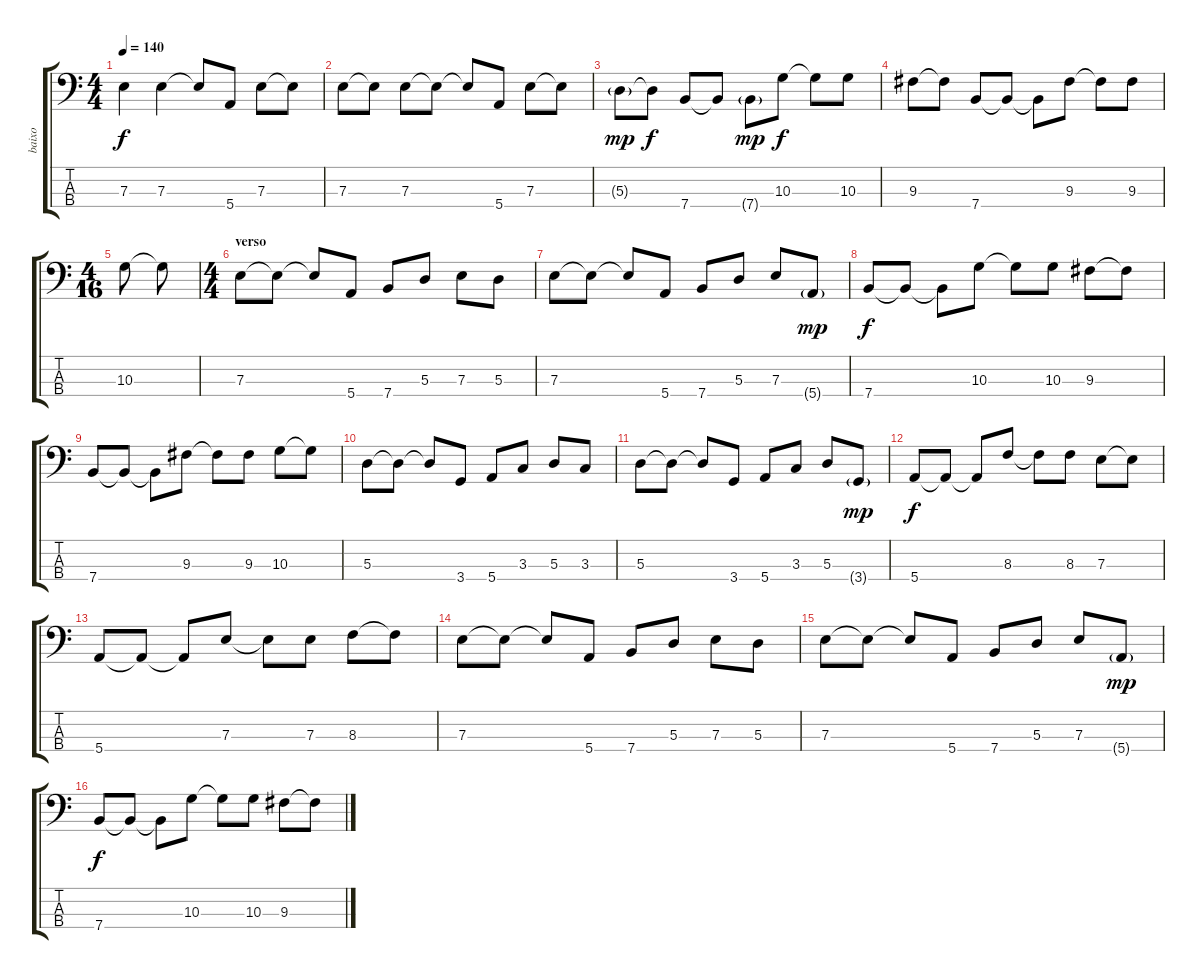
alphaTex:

\track ("baixo" "baixo") {instrument electricbassfinger}
\staff {score tabs}
\tuning (G2 D2 A1 E1) {hide}
\ts (4 4)
\tempo 140
\clef f4
\ks c
7.3.4{dy f instrument electricbassfinger} 7.3.4 7.3{t}.8 5.4.8 7.3.8 7.3{t}.8 |
7.3.8 7.3{t}.8 7.3.8 7.3{t}.8 7.3{t}.8 5.4.8 7.3.8 7.3{t}.8 |
5.3{g}.8{dy mp} 5.3{t}.8{dy f} 7.4.8 7.4{t}.8 7.4{g}.8{dy mp} 10.3.8{dy f} 10.3{t}.8 10.3.8 |
9.3.8 9.3{t}.8 7.4.8 7.4{t}.8 7.4{t}.8 9.3.8 9.3{t}.8 9.3.8 |
\ts (4 16)
10.3.8 10.3{t}.8 |
\ts (4 4)
\section ("" "verso")
7.3.8 7.3{t}.8 7.3{t}.8 5.4.8 7.4.8 5.3.8 7.3.8 5.3.8 |
7.3.8 7.3{t}.8 7.3{t}.8 5.4.8 7.4.8 5.3.8 7.3.8 5.4{g}.8{dy mp} |
7.4.8{dy f} 7.4{t}.8 7.4{t}.8 10.3.8 10.3{t}.8 10.3.8 9.3.8 9.3{t}.8 |
7.4.8 7.4{t}.8 7.4{t}.8 9.3.8 9.3{t}.8 9.3.8 10.3.8 10.3{t}.8 |
5.3.8 5.3{t}.8 5.3{t}.8 3.4.8 5.4.8 3.3.8 5.3.8 3.3.8 |
5.3.8 5.3{t}.8 5.3{t}.8 3.4.8 5.4.8 3.3.8 5.3.8 3.4{g}.8{dy mp} |
5.4.8{dy f} 5.4{t}.8 5.4{t}.8 8.3.8 8.3{t}.8 8.3.8 7.3.8 7.3{t}.8 |
5.4.8 5.4{t}.8 5.4{t}.8 7.3.8 7.3{t}.8 7.3.8 8.3.8 8.3{t}.8 |
7.3.8 7.3{t}.8 7.3{t}.8 5.4.8 7.4.8 5.3.8 7.3.8 5.3.8 |
7.3.8 7.3{t}.8 7.3{t}.8 5.4.8 7.4.8 5.3.8 7.3.8 5.4{g}.8{dy mp} |
7.4.8{dy f} 7.4{t}.8 7.4{t}.8 10.3.8 10.3{t}.8 10.3.8 9.3.8 9.3{t}.8
